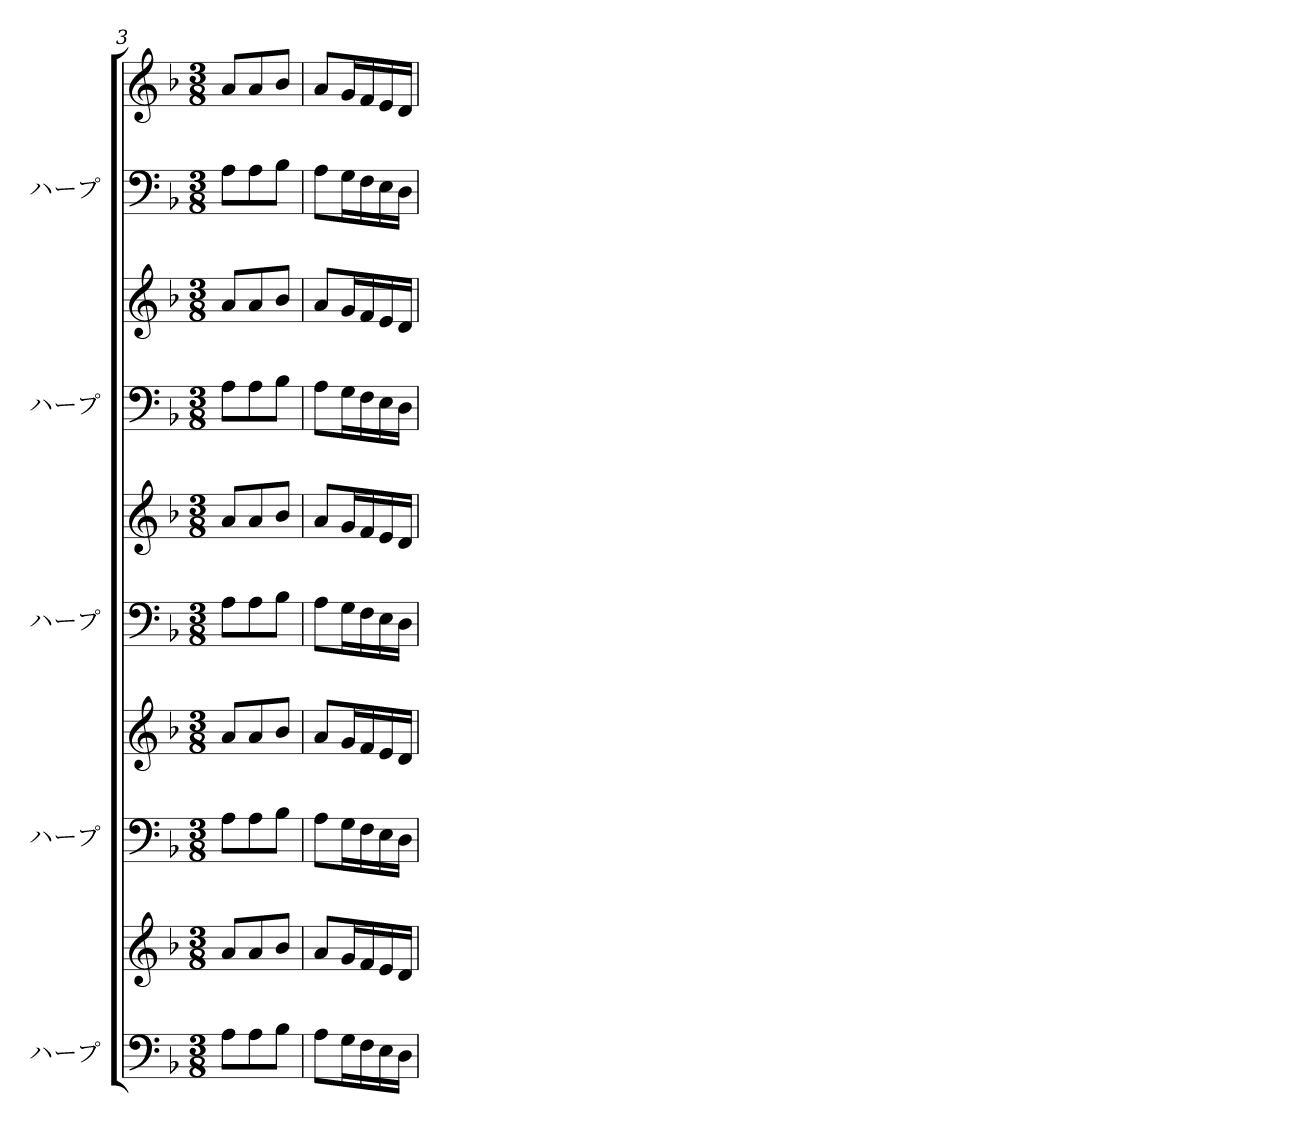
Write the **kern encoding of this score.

**kern	**kern	**kern	**kern	**kern	**kern	**kern	**kern	**kern	**kern
*part5	*part5	*part4	*part4	*part3	*part3	*part2	*part2	*part1	*part1
*staff10	*staff9	*staff8	*staff7	*staff6	*staff5	*staff4	*staff3	*staff2	*staff1
*I"ハープ	*	*I"ハープ	*	*I"ハープ	*	*I"ハープ	*	*I"ハープ	*
*clefF4	*clefG2	*clefF4	*clefG2	*clefF4	*clefG2	*clefF4	*clefG2	*clefF4	*clefG2
*k[b-]	*k[b-]	*k[b-]	*k[b-]	*k[b-]	*k[b-]	*k[b-]	*k[b-]	*k[b-]	*k[b-]
*M3/8	*M3/8	*M3/8	*M3/8	*M3/8	*M3/8	*M3/8	*M3/8	*M3/8	*M3/8
=3	=3	=3	=3	=3	=3	=3	=3	=3	=3
8A\L	8a/L	8A\L	8a/L	8A\L	8a/L	8A\L	8a/L	8A\L	8a/L
8A\	8a/	8A\	8a/	8A\	8a/	8A\	8a/	8A\	8a/
8B-\J	8b-/J	8B-\J	8b-/J	8B-\J	8b-/J	8B-\J	8b-/J	8B-\J	8b-/J
=4	=4	=4	=4	=4	=4	=4	=4	=4	=4
8A\L	8a/L	8A\L	8a/L	8A\L	8a/L	8A\L	8a/L	8A\L	8a/L
16G\L	16g/L	16G\L	16g/L	16G\L	16g/L	16G\L	16g/L	16G\L	16g/L
16F\	16f/	16F\	16f/	16F\	16f/	16F\	16f/	16F\	16f/
16E\	16e/	16E\	16e/	16E\	16e/	16E\	16e/	16E\	16e/
16D\JJ	16d/JJ	16D\JJ	16d/JJ	16D\JJ	16d/JJ	16D\JJ	16d/JJ	16D\JJ	16d/JJ
=	=	=	=	=	=	=	=	=	=
*-	*-	*-	*-	*-	*-	*-	*-	*-	*-
